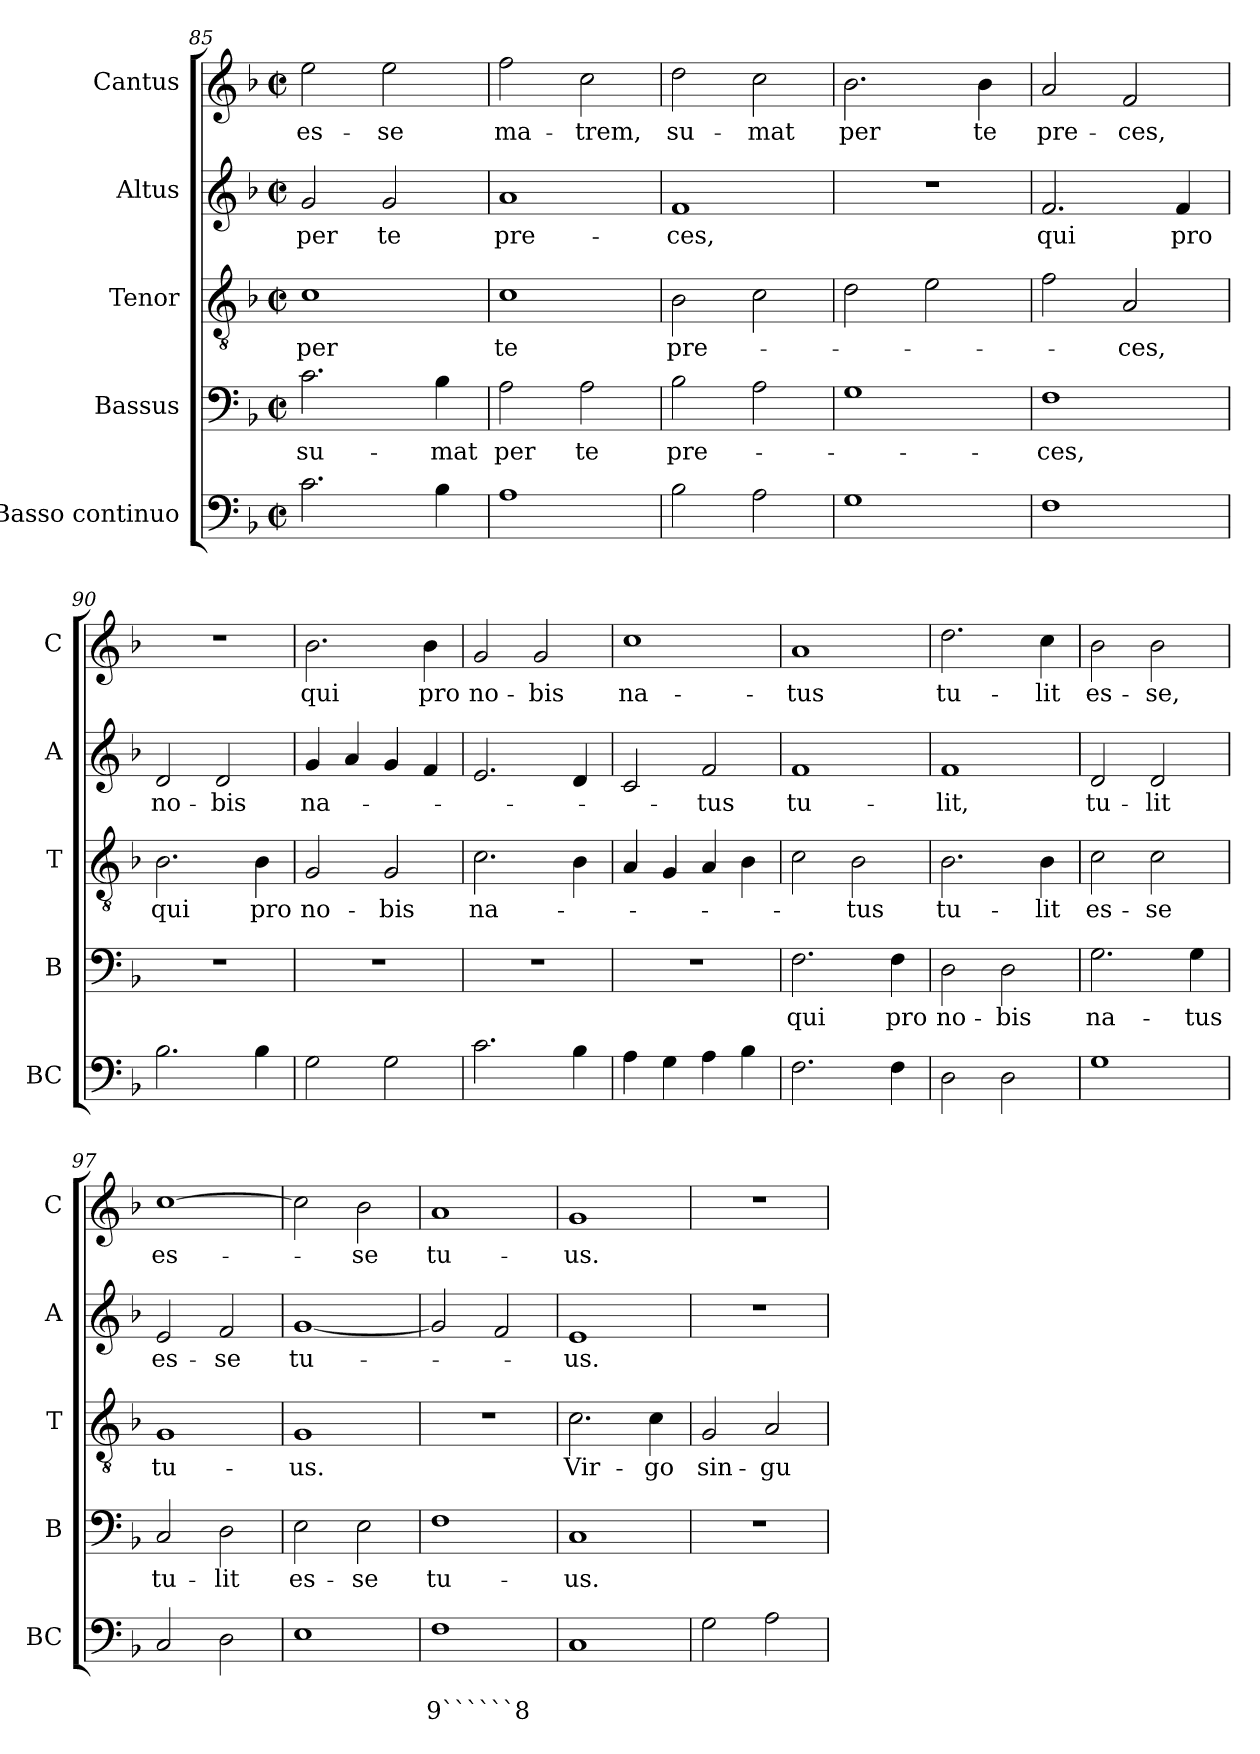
**kern	**text	**text	**kern	**text	**kern	**text	**kern	**text	**kern	**text
*part5	*part5	*part5	*part4	*part4	*part3	*part3	*part2	*part2	*part1	*part1
*staff5	*staff5	*staff5	*staff4	*staff4	*staff3	*staff3	*staff2	*staff2	*staff1	*staff1
*I"Basso continuo	*	*	*I"Bassus	*	*I"Tenor	*	*I"Altus	*	*I"Cantus	*
*I'BC	*	*	*I'B	*	*I'T	*	*I'A	*	*I'C	*
*clefF4	*	*	*clefF4	*	*clefGv2	*	*clefG2	*	*clefG2	*
*k[b-]	*	*	*k[b-]	*	*k[b-]	*	*k[b-]	*	*k[b-]	*
*F:	*	*	*F:	*	*F:	*	*F:	*	*F:	*
*M2/2	*	*	*M2/2	*	*M2/2	*	*M2/2	*	*M2/2	*
*met(c|)	*	*	*met(c|)	*	*met(c|)	*	*met(c|)	*	*met(c|)	*
=85	=85	=85	=85	=85	=85	=85	=85	=85	=85	=85
!	!	!	!	!LO:LY:b	!	!LO:LY:b	!	!LO:LY:b	!	!LO:LY:b
2.c\	.	.	2.c\	su-	1c	per	2g/	per	2ee\	es-
!	!	!	!	!	!	!	!	!LO:LY:b	!	!LO:LY:b
.	.	.	.	.	.	.	2g/	te	2ee\	-se
!	!	!	!	!LO:LY:b	!	!	!	!	!	!
4B-\	.	.	4B-\	-mat	.	.	.	.	.	.
=86	=86	=86	=86	=86	=86	=86	=86	=86	=86	=86
!	!	!	!	!LO:LY:b	!	!LO:LY:b	!	!LO:LY:b	!	!LO:LY:b
1A	.	.	2A\	per	1c	te	1a	pre-	2ff\	ma-
!	!	!	!	!LO:LY:b	!	!	!	!	!	!LO:LY:b
.	.	.	2A\	te	.	.	.	.	2cc\	-trem,
=87	=87	=87	=87	=87	=87	=87	=87	=87	=87	=87
!	!	!	!	!LO:LY:b	!	!LO:LY:b	!	!LO:LY:b	!	!LO:LY:b
2B-\	.	.	2B-\	pre-	2B-\	pre-	1f	-ces,	2dd\	su-
!	!	!	!	!	!	!	!	!	!	!LO:LY:b
2A\	.	.	2A\	.	2c\	.	.	.	2cc\	-mat
!!LO:LB:g=z
=88	=88	=88	=88	=88	=88	=88	=88	=88	=88	=88
!	!	!	!	!	!	!	!	!	!	!LO:LY:b
1G	.	.	1G	.	2d\	.	1r	.	2.b-\	per
.	.	.	.	.	2e\	.	.	.	.	.
!	!	!	!	!	!	!	!	!	!	!LO:LY:b
.	.	.	.	.	.	.	.	.	4b-\	te
=89	=89	=89	=89	=89	=89	=89	=89	=89	=89	=89
!	!	!	!	!LO:LY:b	!	!	!	!LO:LY:b	!	!LO:LY:b
1F	.	.	1F	-ces,	2f\	.	2.f/	qui	2a/	pre-
!	!	!	!	!	!	!LO:LY:b	!	!	!	!LO:LY:b
.	.	.	.	.	2A/	-ces,	.	.	2f/	-ces,
!	!	!	!	!	!	!	!	!LO:LY:b	!	!
.	.	.	.	.	.	.	4f/	pro	.	.
=90	=90	=90	=90	=90	=90	=90	=90	=90	=90	=90
!	!	!	!	!	!	!LO:LY:b	!	!LO:LY:b	!	!
2.B-\	.	.	1r	.	2.B-\	qui	2d/	no-	1r	.
!	!	!	!	!	!	!	!	!LO:LY:b	!	!
.	.	.	.	.	.	.	2d/	-bis	.	.
!	!	!	!	!	!	!LO:LY:b	!	!	!	!
4B-\	.	.	.	.	4B-\	pro	.	.	.	.
=91	=91	=91	=91	=91	=91	=91	=91	=91	=91	=91
!	!	!	!	!	!	!LO:LY:b	!	!LO:LY:b	!	!LO:LY:b
2G\	.	.	1r	.	2G/	no-	4g/	na-	2.b-\	qui
.	.	.	.	.	.	.	4a/	.	.	.
!	!	!	!	!	!	!LO:LY:b	!	!	!	!
2G\	.	.	.	.	2G/	-bis	4g/	.	.	.
!	!	!	!	!	!	!	!	!	!	!LO:LY:b
.	.	.	.	.	.	.	4f/	.	4b-\	pro
=92	=92	=92	=92	=92	=92	=92	=92	=92	=92	=92
!	!	!	!	!	!	!LO:LY:b	!	!	!	!LO:LY:b
2.c\	.	.	1r	.	2.c\	na-	2.e/	.	2g/	no-
!	!	!	!	!	!	!	!	!	!	!LO:LY:b
.	.	.	.	.	.	.	.	.	2g/	-bis
4B-\	.	.	.	.	4B-\	.	4d/	.	.	.
=93	=93	=93	=93	=93	=93	=93	=93	=93	=93	=93
!	!	!	!	!	!	!	!	!	!	!LO:LY:b
4A\	.	.	1r	.	4A/	.	2c/	.	1cc	na-
4G\	.	.	.	.	4G/	.	.	.	.	.
!	!	!	!	!	!	!	!	!LO:LY:b	!	!
4A\	.	.	.	.	4A/	.	2f/	-tus	.	.
4B-\	.	.	.	.	4B-\	.	.	.	.	.
=94	=94	=94	=94	=94	=94	=94	=94	=94	=94	=94
!	!	!	!	!LO:LY:b	!	!	!	!LO:LY:b	!	!LO:LY:b
2.F\	.	.	2.F\	qui	2c\	.	1f	tu-	1a	-tus
!	!	!	!	!	!	!LO:LY:b	!	!	!	!
.	.	.	.	.	2B-\	-tus	.	.	.	.
!	!	!	!	!LO:LY:b	!	!	!	!	!	!
4F\	.	.	4F\	pro	.	.	.	.	.	.
=95	=95	=95	=95	=95	=95	=95	=95	=95	=95	=95
!	!	!	!	!LO:LY:b	!	!LO:LY:b	!	!LO:LY:b	!	!LO:LY:b
2D\	.	.	2D\	no-	2.B-\	tu-	1f	-lit,	2.dd\	tu-
!	!	!	!	!LO:LY:b	!	!	!	!	!	!
2D\	.	.	2D\	-bis	.	.	.	.	.	.
!	!	!	!	!	!	!LO:LY:b	!	!	!	!LO:LY:b
.	.	.	.	.	4B-\	-lit	.	.	4cc\	-lit
=96	=96	=96	=96	=96	=96	=96	=96	=96	=96	=96
!	!	!	!	!LO:LY:b	!	!LO:LY:b	!	!LO:LY:b	!	!LO:LY:b
1G	.	.	2.G\	na-	2c\	es-	2d/	tu-	2b-\	es-
!	!	!	!	!	!	!LO:LY:b	!	!LO:LY:b	!	!LO:LY:b
.	.	.	.	.	2c\	-se	2d/	-lit	2b-\	-se,
!	!	!	!	!LO:LY:b	!	!	!	!	!	!
.	.	.	4G\	-tus	.	.	.	.	.	.
!!LO:PB:g=z
=97	=97	=97	=97	=97	=97	=97	=97	=97	=97	=97
!	!	!	!	!LO:LY:b	!	!LO:LY:b	!	!LO:LY:b	!	!LO:LY:b
2C/	.	.	2C/	tu-	1G	tu-	2e/	es-	[1cc	es-
!	!	!	!	!LO:LY:b	!	!	!	!LO:LY:b	!	!
2D\	.	.	2D\	-lit	.	.	2f/	-se	.	.
=98	=98	=98	=98	=98	=98	=98	=98	=98	=98	=98
!	!	!	!	!LO:LY:b	!	!LO:LY:b	!	!LO:LY:b	!	!
1E	.	.	2E\	es-	1G	-us.	[1g	tu-	2cc\]	.
!	!	!	!	!LO:LY:b	!	!	!	!	!	!LO:LY:b
.	.	.	2E\	-se	.	.	.	.	2b-\	-se
=99	=99	=99	=99	=99	=99	=99	=99	=99	=99	=99
!	!	!LO:LY:b	!	!LO:LY:b	!	!	!	!	!	!LO:LY:b
1F	.	9``````8	1F	tu-	1r	.	2g/]	.	1a	tu-
.	.	.	.	.	.	.	2f/	.	.	.
=100	=100	=100	=100	=100	=100	=100	=100	=100	=100	=100
!	!	!	!	!LO:LY:b	!	!LO:LY:b	!	!LO:LY:b	!	!LO:LY:b
1C	.	.	1C	-us.	2.c\	Vir-	1e	-us.	1g	-us.
!	!	!	!	!	!	!LO:LY:b	!	!	!	!
.	.	.	.	.	4c\	-go	.	.	.	.
=101	=101	=101	=101	=101	=101	=101	=101	=101	=101	=101
!	!	!	!	!	!	!LO:LY:b	!	!	!	!
2G\	.	.	1r	.	2G/	sin-	1r	.	1r	.
!	!	!	!	!	!	!LO:LY:b	!	!	!	!
2A\	.	.	.	.	2A/	-gu-	.	.	.	.
=	=	=	=	=	=	=	=	=	=	=
*-	*-	*-	*-	*-	*-	*-	*-	*-	*-	*-
